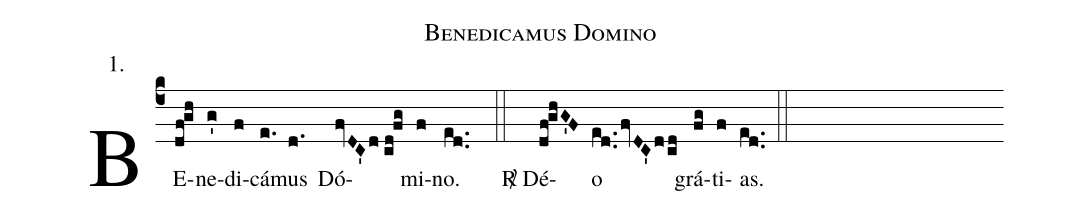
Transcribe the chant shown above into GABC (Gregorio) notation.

name: Benedicamus Domino;
office-part: end;
mode: 1;
annotation: 1.;
def-m1:\ifx\breakbeforeresp\undefined\else;
def-m2:\fi;
%%
% The syntax in this part is called gabc. Please refer to http://home.gna.org/gregorio/gabc/#basis

BE(c4df!gh)ne(g')di(f)cá(e.)mus(d.) Dó(fvDC'd//cd!fg)mi(f)no.~~~~~~(ed..) (::[em1]Z[em2])
<sp>R/</sp>~Dé(df!ghG'F)o(ed..fvDC'd/cd) grá(fg)ti(f)as.(ed..) (::)
